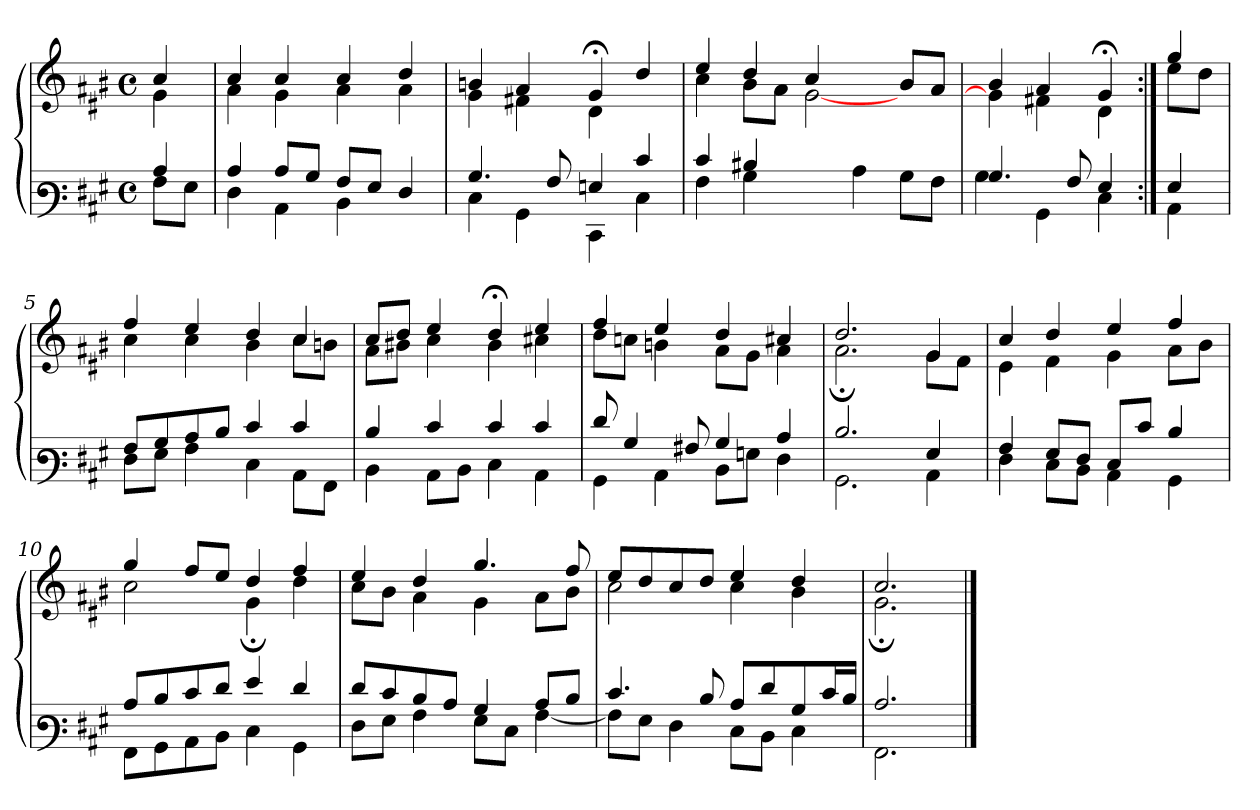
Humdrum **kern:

**kern	**kern
*part1	*part1
*staff2	*staff1
*clefF3	*clefG3
*k[f#c#g#]	*k[f#c#g#]
*M4/4	*M4/4
*met(c)	*met(c)
=	=
*^	*^
4c#/	8A\L	4a/	4e\
.	8G#\J	.	.
=1	=1	=1	=1
4c#/	4F#\	4a/	4f#\
8c#/L	4C#\	4a/	4e\
8B/J	.	.	.
8A/L	4D\	4a/	4f#\
8G#/J	.	.	.
4F#/	4ryy	4b/	4f#\
=2	=2	=2	=2
4.B/	4E\	4gn/	4e\
.	4BB\	4f#/	4d#X\
8A/	.	.	.
4G/	4EE\	4e;</	4B\
4e/	4E\	4b/	4ryy
=3	=3	=3	=3
*	*^	*	*
2.ryy	4e/	4A\	4cc#/	4a\
.	4d#X/	4B\	4b/	8g#\L
.	.	.	.	8f#\J
.	2.ryy	2.ryy	4a/	[<2e\
4c#\	.	.	2ryy	.
8B\L	.	.	.	8g#/L
8A\J	.	.	.	8f#/J
*	*v	*v	*	*
=4	=4	=4	=4
4.B/	4B\	4g#/	4e\]
.	4BB\	4f#/	4d#X\
8A/	.	.	.
4G#/	4E\	4e;</	4B\
!!LO:LB:g=z	!!
=4X4:|!	=4X4:|!	=4X4:|!	=4X4:|!
4G#/	4C#\	4ee/	8cc#\L
.	.	.	8b\J
=5	=5	=5	=5
8A/L	8F#\L	4dd/	4a\
8B/	8G#\J	.	.
8c#/	4A\	4cc#/	4a\
8d/J	.	.	.
4e/	4E\	4b/	4g#\
4e/	8C#\L	4a/	8a\L
.	8AA\J	.	8gn\J
=6	=6	=6	=6
4d/	4D\	8a/L	8f#\L
.	.	8b/J	8g#X\J
4e/	8C#\L	4cc#/	4a\
.	8D\J	.	.
4e/	4E\	4b;</	4g#\
4e/	4C#\	4cc#/	4a#X\
=7	=7	=7	=7
8f#/	4BB\	4dd/	8b\L
4B/	.	.	8an\J
.	4C#\	4cc#/	4gn\
8A#X/	.	.	.
4B/	8D\L	4b/	8f#\L
.	8Gn\J	.	8e\J
4c#/	4F#\	4a#X/	4f#\
=8	=8	=8	=8
2.d/	2.BB\	2.b/	2.f#;<\
4G#/	4C#\	4e/	8e\L
.	.	.	8d\J
!!LO:LB:g=z	!!
=9	=9	=9	=9
4A/	4F#\	4a/	4c#\
8G#/L	8E\L	4b/	4d\
8F#/J	8D\J	.	.
8E/L	4C#\	4cc#/	4e\
8e/J	.	.	.
4d/	4BB\	4dd/	8f#\L
.	.	.	8g#\J
=10	=10	=10	=10
8c#/L	8AA\L	4ee/	2a\
8d/	8BB\	.	.
8e/	8C#\	8dd/L	.
8f#/J	8D\J	8cc#/J	.
4g#/	4E\	4b/	4e;<\
4f#/	4BB\	4dd/	4b\
=11	=11	=11	=11
8f#/L	8F#\L	4cc#/	8a\L
8e/	8G#\J	.	8g#\J
8d/	4A\	4b/	4f#\
8c#/J	.	.	.
4B/	8G#\L	4.ee/	4e\
.	8E\J	.	.
8c#/L	[<4A\	.	8f#\L
8d/J	.	8dd/	8g#\J
=12	=12	=12	=12
4.e/	8A\L]	8cc#/L	2a\
.	8G#\J	8b/	.
.	4F#\	8a/	.
8d/	.	8b/J	.
8c#/L	8E\L	4cc#/	4a\
8f#/	8D\J	.	.
8B/	4E\	4b/	4g#\
16e/L	.	.	.
16d/JJ	.	.	.
=13	=13	=13	=13
2.c#/	2.AA\	2.a/	2.e;<\
*v	*v	*	*
*	*v	*v
==	==
*-	*-
